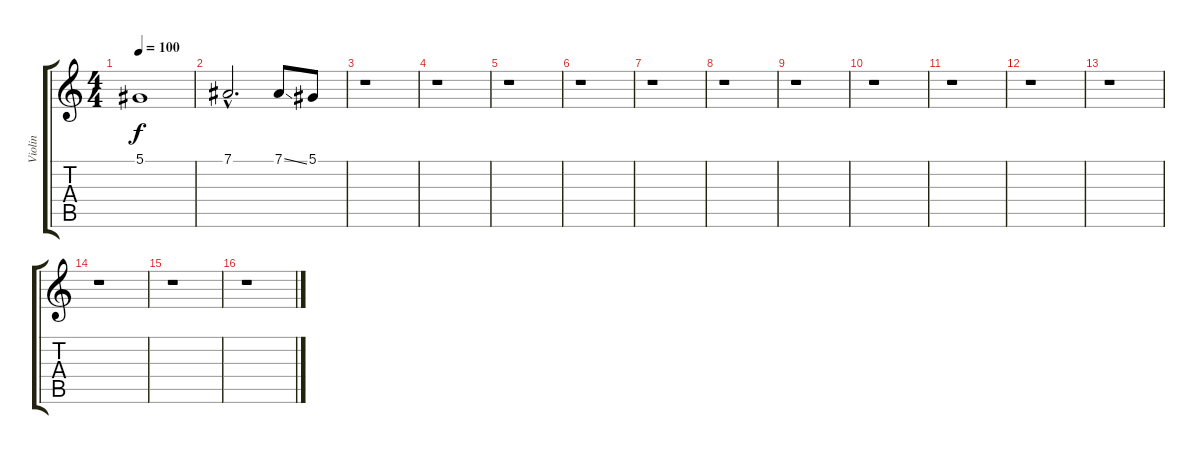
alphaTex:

\track ("Violin" "Violin") {instrument violin}
\staff {score tabs}
\tuning (Eb4 Bb3 Gb3 Db3 Ab2 Db2) {hide}
\ts (4 4)
\tempo 100
\clef g2
\ks c
5.1.1{dy f} |
7.1{hac}.2{d} 7.1{ss}.8 5.1.8 |
r.1 |
r.1 |
r.1 |
r.1 |
r.1 |
r.1 |
r.1 |
r.1 |
r.1 |
r.1 |
r.1 |
r.1 |
r.1 |
r.1
